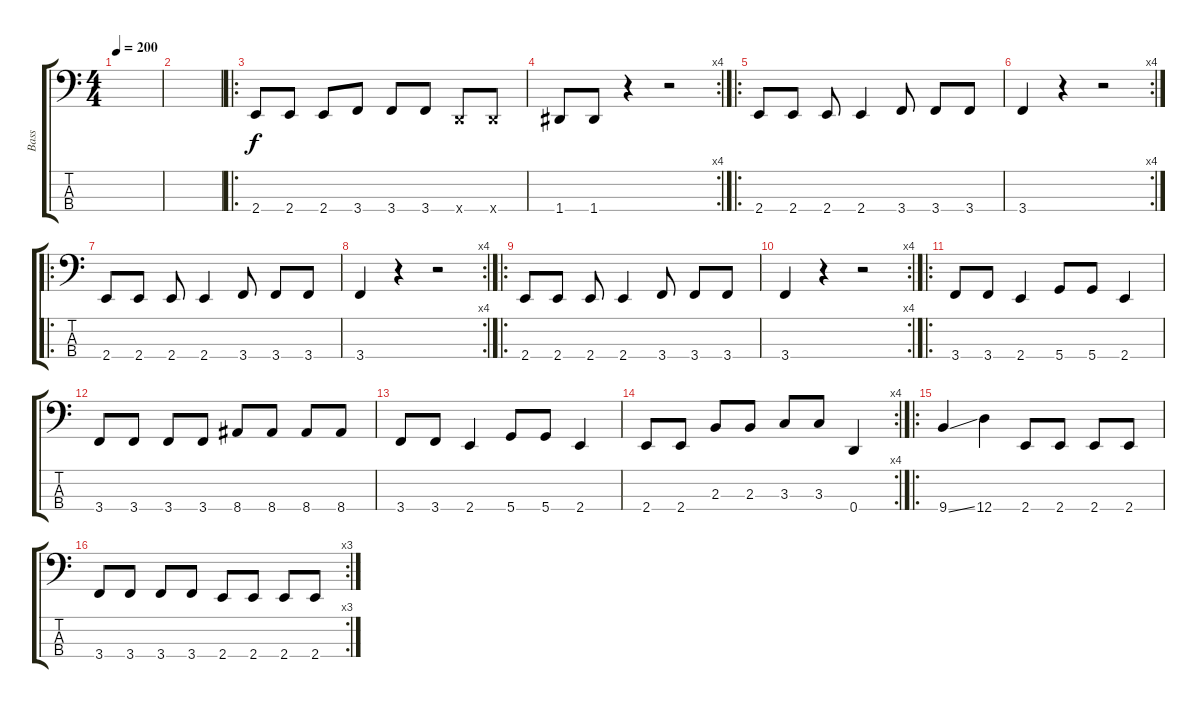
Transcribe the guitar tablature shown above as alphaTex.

\track ("Bass" "Bass") {instrument electricbasspick}
\staff {score tabs}
\tuning (G2 D2 A1 D1) {hide}
\ts (4 4)
\tempo 200
\clef f4
\ks c
|
|
\ro
2.4.8 2.4.8 2.4.8 3.4.8 3.4.8 3.4.8 0.4{x}.8 0.4{x}.8 |
\rc 4
1.4.8 1.4.8 r.4 r.2 |
\ro
2.4.8 2.4.8 2.4.8 2.4.4 3.4.8 3.4.8 3.4.8 |
\rc 4
3.4.4 r.4 r.2 |
\ro
2.4.8 2.4.8 2.4.8 2.4.4 3.4.8 3.4.8 3.4.8 |
\rc 4
3.4.4 r.4 r.2 |
\ro
2.4.8 2.4.8 2.4.8 2.4.4 3.4.8 3.4.8 3.4.8 |
\rc 4
3.4.4 r.4 r.2 |
\ro
3.4.8 3.4.8 2.4.4 5.4.8 5.4.8 2.4.4 |
3.4.8 3.4.8 3.4.8 3.4.8 8.4.8 8.4.8 8.4.8 8.4.8 |
3.4.8 3.4.8 2.4.4 5.4.8 5.4.8 2.4.4 |
\rc 4
2.4.8 2.4.8 2.3.8 2.3.8 3.3.8 3.3.8 0.4.4 |
\ro
9.4{ss}.4 12.4.4 2.4.8 2.4.8 2.4.8 2.4.8 |
\rc 3
3.4.8 3.4.8 3.4.8 3.4.8 2.4.8 2.4.8 2.4.8 2.4.8
